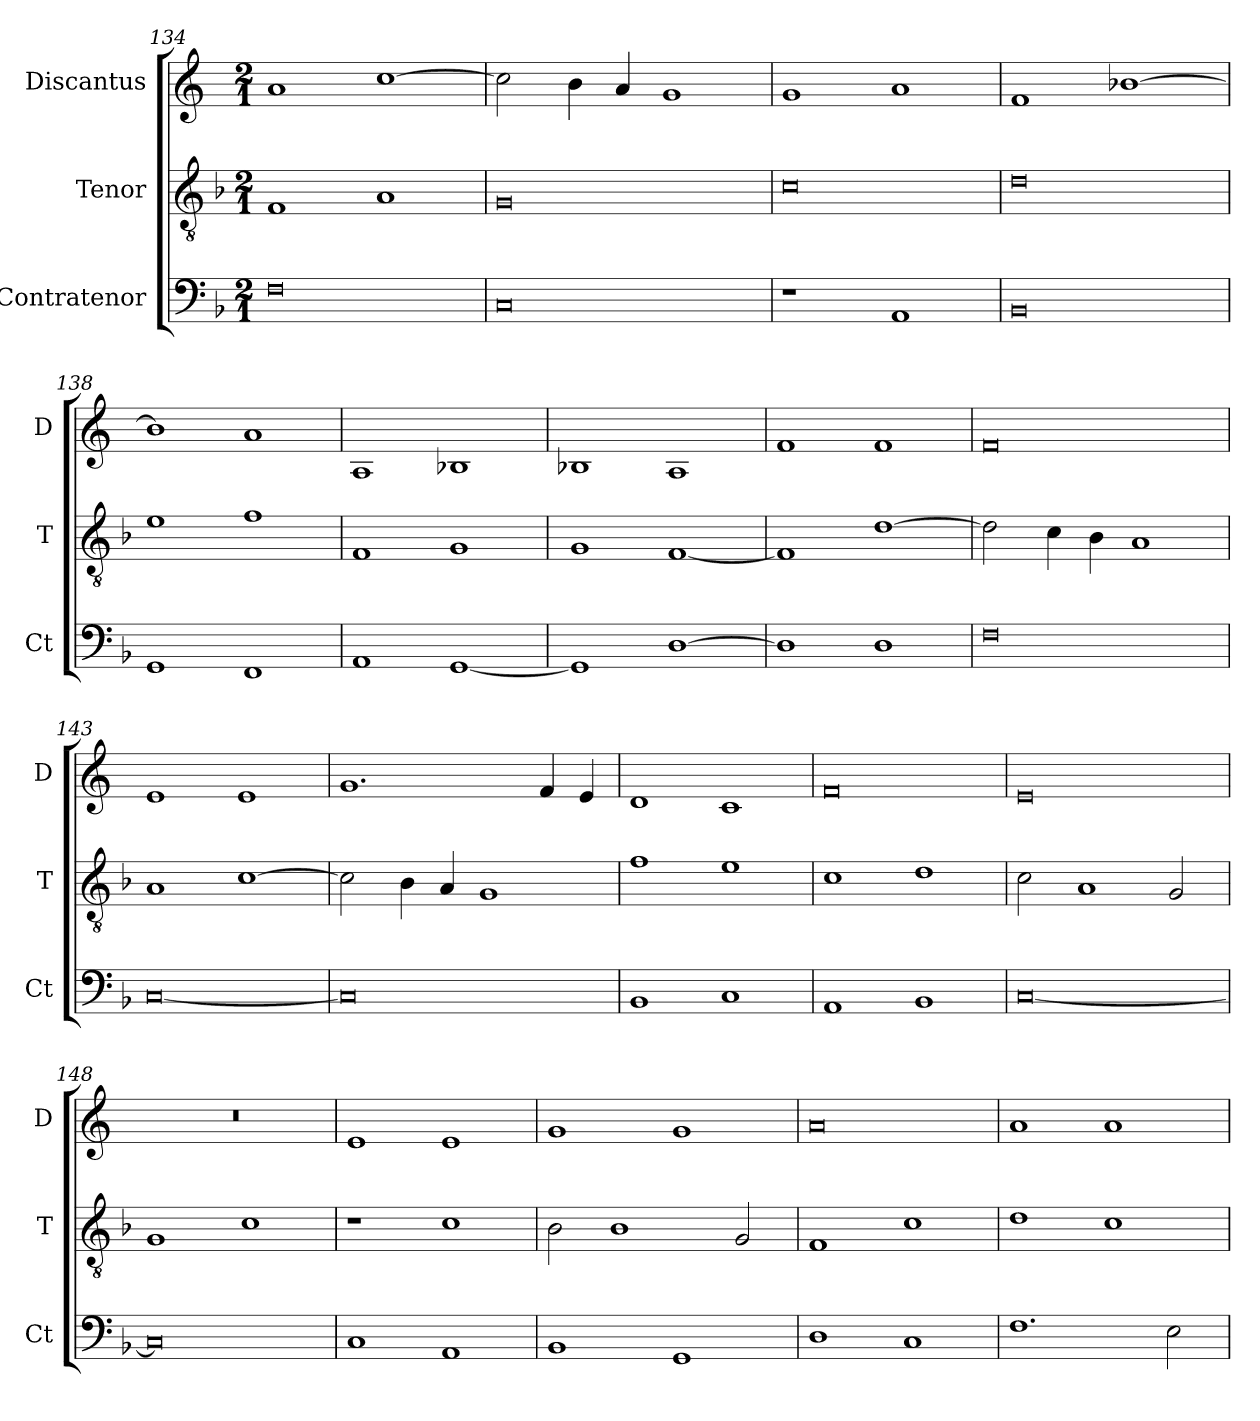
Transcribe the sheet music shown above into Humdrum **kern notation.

**kern	**kern	**kern
*part3	*part2	*part1
*staff3	*staff2	*staff1
*I"Contratenor	*I"Tenor	*I"Discantus
*I'Ct	*I'T	*I'D
*clefF4	*clefGv2	*clefG2
*k[b-]	*k[b-]	*k[]
*M2/1	*M2/1	*M2/1
=134	=134	=134
0F	1F	1a
.	1A	[1cc
=135	=135	=135
0C	0G	2cc\]
.	.	4b\
.	.	4a/
.	.	1g
=136	=136	=136
1r	0c	1g
1AA	.	1a
=137	=137	=137
0BB-	0d	1f
.	.	[1b-X
=138	=138	=138
1GG	1e	1b-]
1FF	1f	1a
=139	=139	=139
1AA	1F	1A
[1GG	1G	1B-X
=140	=140	=140
1GG]	1G	1B-X
[1D	[1F	1A
=141	=141	=141
1D]	1F]	1f
1D	[1d	1f
=142	=142	=142
0F	2d\]	0f
.	4c\	.
.	4B-\	.
.	1A	.
=143	=143	=143
[0C	1A	1e
.	[1c	1e
=144	=144	=144
0C]	2c\]	1.g
.	4B-\	.
.	4A/	.
.	1G	.
.	.	4f/
.	.	4e/
=145	=145	=145
1BB-	1f	1d
1C	1e	1c
=146	=146	=146
1AA	1c	0f
1BB-	1d	.
=147	=147	=147
[0C	2c\	0e
.	1A	.
.	2G/	.
=148	=148	=148
0C]	1G	0r
.	1c	.
=149	=149	=149
1C	1r	1e
1AA	1c	1e
=150	=150	=150
1BB-	2B-\	1g
.	1B-	.
1GG	.	1g
.	2G/	.
=151	=151	=151
1D	1F	0a
1C	1c	.
=152	=152	=152
1.F	1d	1a
.	1c	1a
2E\	.	.
=	=	=
*-	*-	*-
